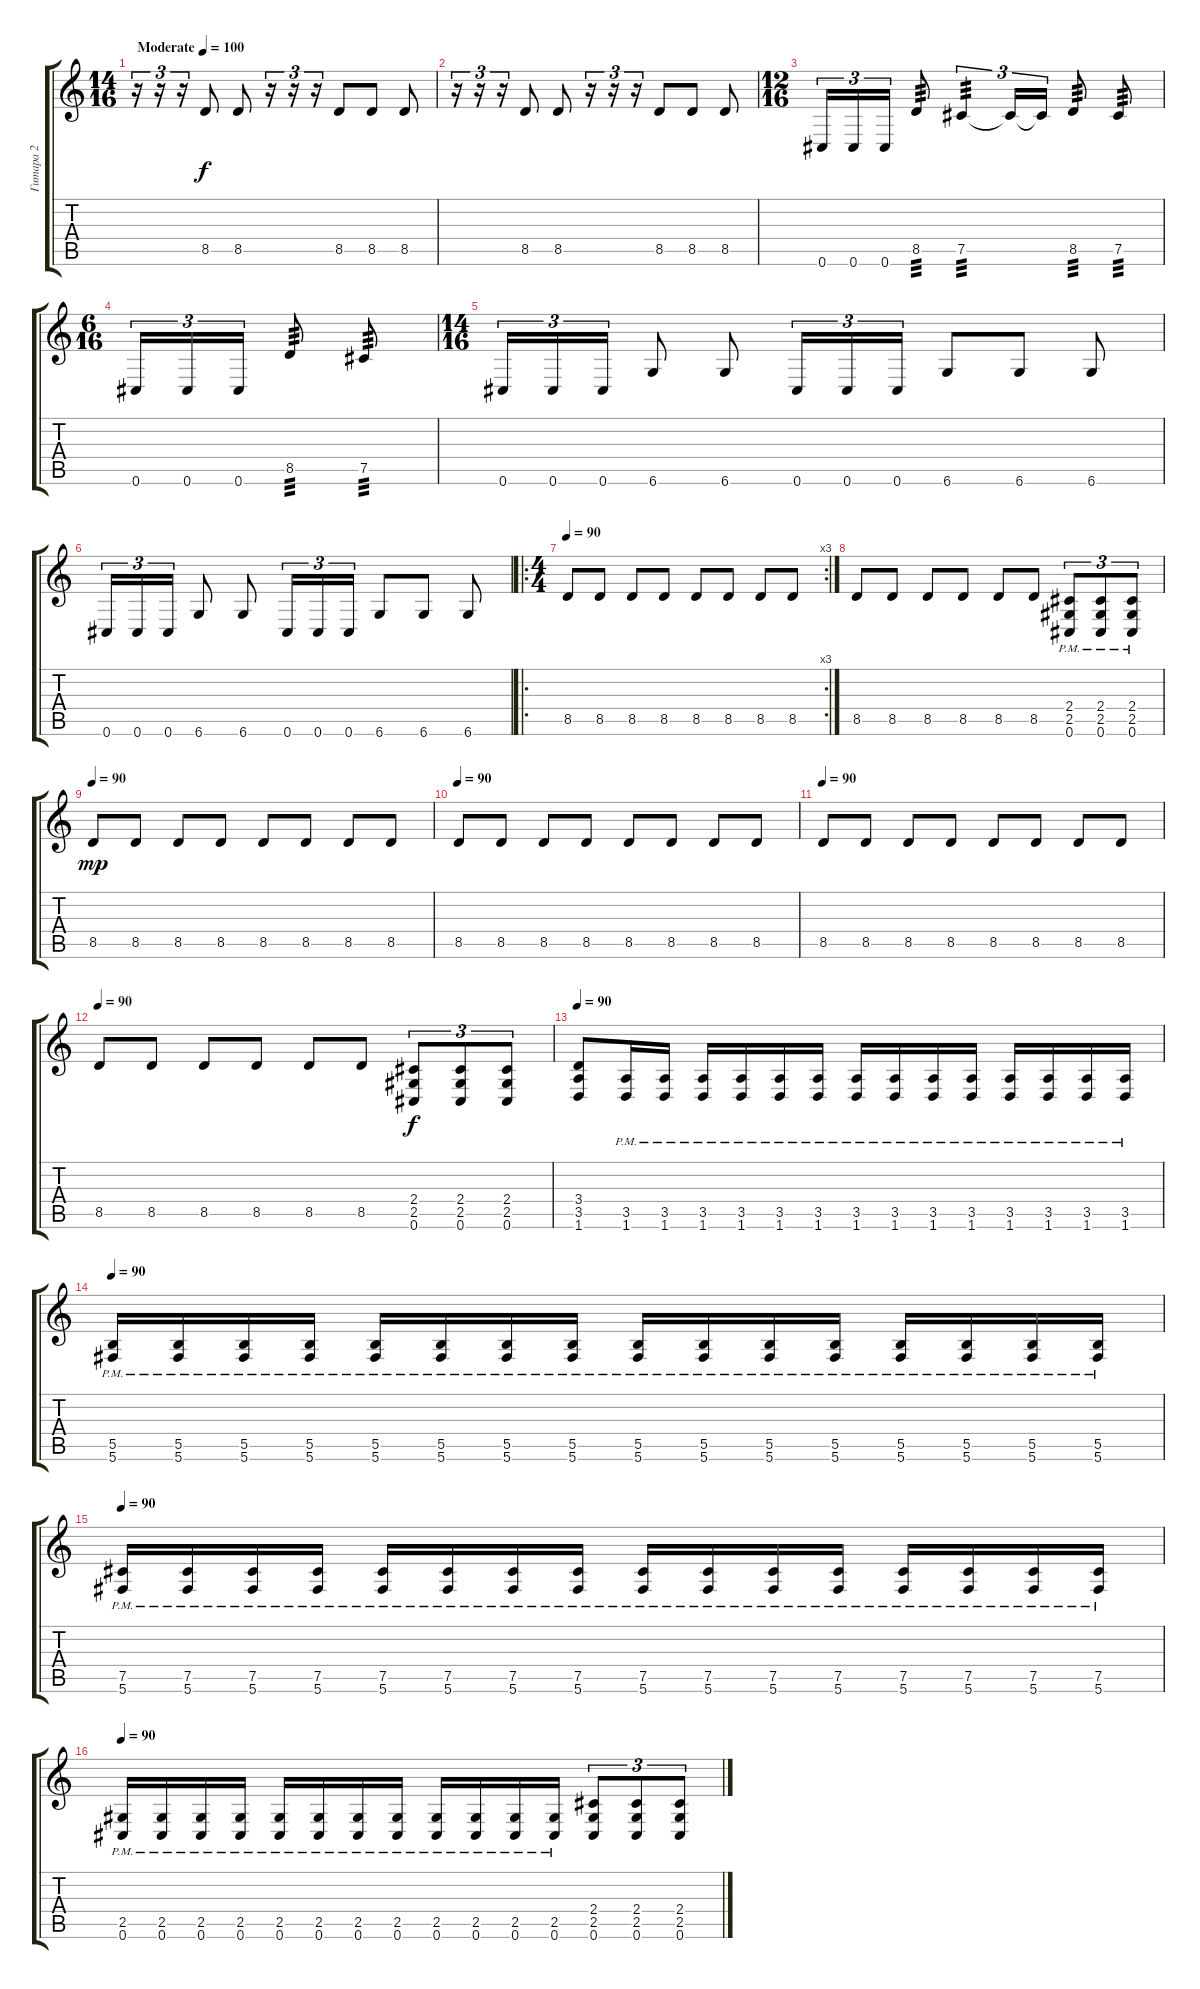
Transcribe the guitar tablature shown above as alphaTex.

\track ("Гитара 2" "Гитара 2") {instrument overdrivenguitar}
\staff {score tabs}
\tuning (Db4 Ab3 E3 B2 Gb2 Db2) {hide}
\ts (14 16)
\tempo (100 "Moderate")
\clef g2
\ks c
r.16{tu (3 2) dy f instrument overdrivenguitar} r.16{tu (3 2)} r.16{tu (3 2)} 8.5.8 8.5.8 r.16{tu (3 2)} r.16{tu (3 2)} r.16{tu (3 2)} 8.5.8 8.5.8 8.5.8 |
r.16{tu (3 2)} r.16{tu (3 2)} r.16{tu (3 2)} 8.5.8 8.5.8 r.16{tu (3 2)} r.16{tu (3 2)} r.16{tu (3 2)} 8.5.8 8.5.8 8.5.8 |
\ts (12 16)
0.6.16{tu (3 2)} 0.6.16{tu (3 2)} 0.6.16{tu (3 2)} 8.5.8{tp 3} 7.5.4{tu (3 2) tp 3} 7.5{t}.16{tu (3 2)} 7.5{t}.16{tu (3 2)} 8.5.8{tp 3} 7.5.8{tp 3} |
\ts (6 16)
0.6.16{tu (3 2)} 0.6.16{tu (3 2)} 0.6.16{tu (3 2)} 8.5.8{tp 3} 7.5.8{tp 3} |
\ts (14 16)
0.6.16{tu (3 2)} 0.6.16{tu (3 2)} 0.6.16{tu (3 2)} 6.6.8 6.6.8 0.6.16{tu (3 2)} 0.6.16{tu (3 2)} 0.6.16{tu (3 2)} 6.6.8 6.6.8 6.6.8 |
0.6.16{tu (3 2)} 0.6.16{tu (3 2)} 0.6.16{tu (3 2)} 6.6.8 6.6.8 0.6.16{tu (3 2)} 0.6.16{tu (3 2)} 0.6.16{tu (3 2)} 6.6.8 6.6.8 6.6.8 |
\ro
\rc 3
\ts (4 4)
\tempo 90
8.5.8{instrument acousticguitarnylon} 8.5.8 8.5.8 8.5.8 8.5.8 8.5.8 8.5.8 8.5.8 |
8.5.8 8.5.8 8.5.8 8.5.8 8.5.8 8.5.8 (2.4{pm} 2.5{pm} 0.6{pm}).8{tu (3 2) instrument overdrivenguitar} (2.4{pm} 2.5{pm} 0.6{pm}).8{tu (3 2)} (2.4{pm} 2.5{pm} 0.6{pm}).8{tu (3 2)} |
\tempo 90
8.5.8{dy mp instrument acousticguitarnylon} 8.5.8 8.5.8 8.5.8 8.5.8 8.5.8 8.5.8 8.5.8 |
\tempo 90
8.5.8{instrument acousticguitarnylon} 8.5.8 8.5.8 8.5.8 8.5.8 8.5.8 8.5.8 8.5.8 |
\tempo 90
8.5.8{instrument acousticguitarnylon} 8.5.8 8.5.8 8.5.8 8.5.8 8.5.8 8.5.8 8.5.8 |
\tempo 90
8.5.8{instrument acousticguitarnylon} 8.5.8 8.5.8 8.5.8 8.5.8 8.5.8 (2.4 2.5 0.6).8{tu (3 2) dy f instrument overdrivenguitar} (2.4 2.5 0.6).8{tu (3 2)} (2.4 2.5 0.6).8{tu (3 2)} |
\tempo 90
(3.4 3.5 1.6).8 (3.5{pm} 1.6{pm}).16 (3.5{pm} 1.6{pm}).16 (3.5{pm} 1.6{pm}).16 (3.5{pm} 1.6{pm}).16 (3.5{pm} 1.6{pm}).16 (3.5{pm} 1.6{pm}).16 (3.5{pm} 1.6{pm}).16 (3.5{pm} 1.6{pm}).16 (3.5{pm} 1.6{pm}).16 (3.5{pm} 1.6{pm}).16 (3.5{pm} 1.6{pm}).16 (3.5{pm} 1.6{pm}).16 (3.5{pm} 1.6{pm}).16 (3.5{pm} 1.6{pm}).16 |
\tempo 90
(5.5{pm} 5.6{pm}).16 (5.5{pm} 5.6{pm}).16 (5.5{pm} 5.6{pm}).16 (5.5{pm} 5.6{pm}).16 (5.5{pm} 5.6{pm}).16 (5.5{pm} 5.6{pm}).16 (5.5{pm} 5.6{pm}).16 (5.5{pm} 5.6{pm}).16 (5.5{pm} 5.6{pm}).16 (5.5{pm} 5.6{pm}).16 (5.5{pm} 5.6{pm}).16 (5.5{pm} 5.6{pm}).16 (5.5{pm} 5.6{pm}).16 (5.5{pm} 5.6{pm}).16 (5.5{pm} 5.6{pm}).16 (5.5{pm} 5.6{pm}).16 |
\tempo 90
(7.5{pm} 5.6{pm}).16 (7.5{pm} 5.6{pm}).16 (7.5{pm} 5.6{pm}).16 (7.5{pm} 5.6{pm}).16 (7.5{pm} 5.6{pm}).16 (7.5{pm} 5.6{pm}).16 (7.5{pm} 5.6{pm}).16 (7.5{pm} 5.6{pm}).16 (7.5{pm} 5.6{pm}).16 (7.5{pm} 5.6{pm}).16 (7.5{pm} 5.6{pm}).16 (7.5{pm} 5.6{pm}).16 (7.5{pm} 5.6{pm}).16 (7.5{pm} 5.6{pm}).16 (7.5{pm} 5.6{pm}).16 (7.5{pm} 5.6{pm}).16 |
\tempo 90
(2.5{pm} 0.6{pm}).16 (2.5{pm} 0.6{pm}).16 (2.5{pm} 0.6{pm}).16 (2.5{pm} 0.6{pm}).16 (2.5{pm} 0.6{pm}).16 (2.5{pm} 0.6{pm}).16 (2.5{pm} 0.6{pm}).16 (2.5{pm} 0.6{pm}).16 (2.5{pm} 0.6{pm}).16 (2.5{pm} 0.6{pm}).16 (2.5{pm} 0.6{pm}).16 (2.5{pm} 0.6{pm}).16 (2.4 2.5 0.6).8{tu (3 2)} (2.4 2.5 0.6).8{tu (3 2)} (2.4 2.5 0.6).8{tu (3 2)}
